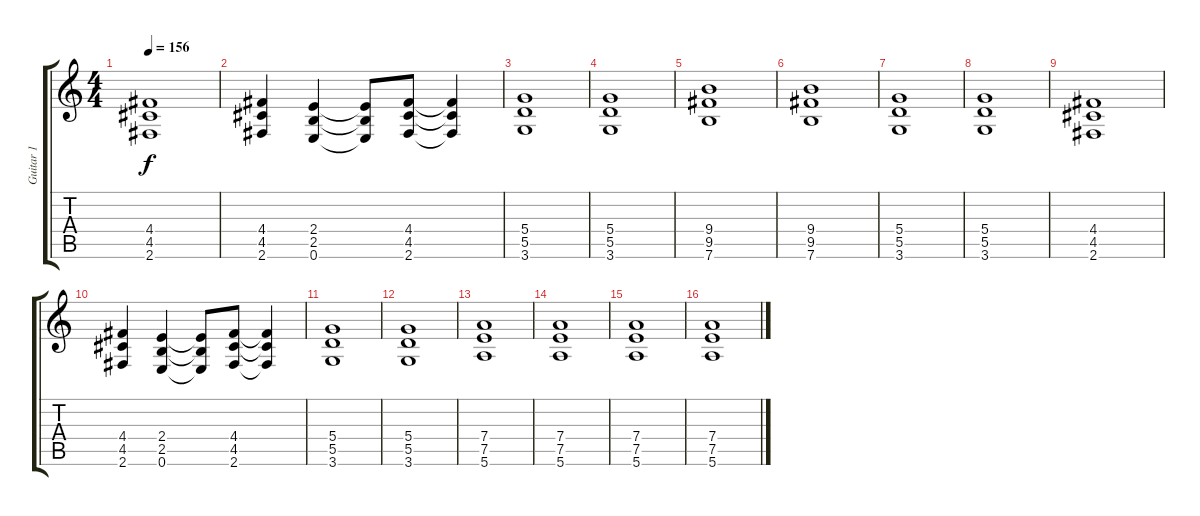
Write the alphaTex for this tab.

\track ("Guitar 1" "Guitar 1") {instrument overdrivenguitar}
\staff {score tabs}
\tuning (E4 B3 G3 D3 A2 E2) {hide}
\ts (4 4)
\tempo 156
\clef g2
\ks c
(4.4 4.5 2.6).1{dy f} |
(4.4 4.5 2.6).4 (2.4 2.5 0.6).4 (2.4{t} 2.5{t} 0.6{t}).8 (4.4 4.5 2.6).8 (4.4{t} 4.5{t} 2.6{t}).4 |
(5.4 5.5 3.6).1 |
(5.4 5.5 3.6).1 |
(9.4 9.5 7.6).1 |
(9.4 9.5 7.6).1 |
(5.4 5.5 3.6).1 |
(5.4 5.5 3.6).1 |
(4.4 4.5 2.6).1 |
(4.4 4.5 2.6).4 (2.4 2.5 0.6).4 (2.4{t} 2.5{t} 0.6{t}).8 (4.4 4.5 2.6).8 (4.4{t} 4.5{t} 2.6{t}).4 |
(5.4 5.5 3.6).1 |
(5.4 5.5 3.6).1 |
(7.4 7.5 5.6).1 |
(7.4 7.5 5.6).1 |
(7.4 7.5 5.6).1 |
(7.4 7.5 5.6).1
